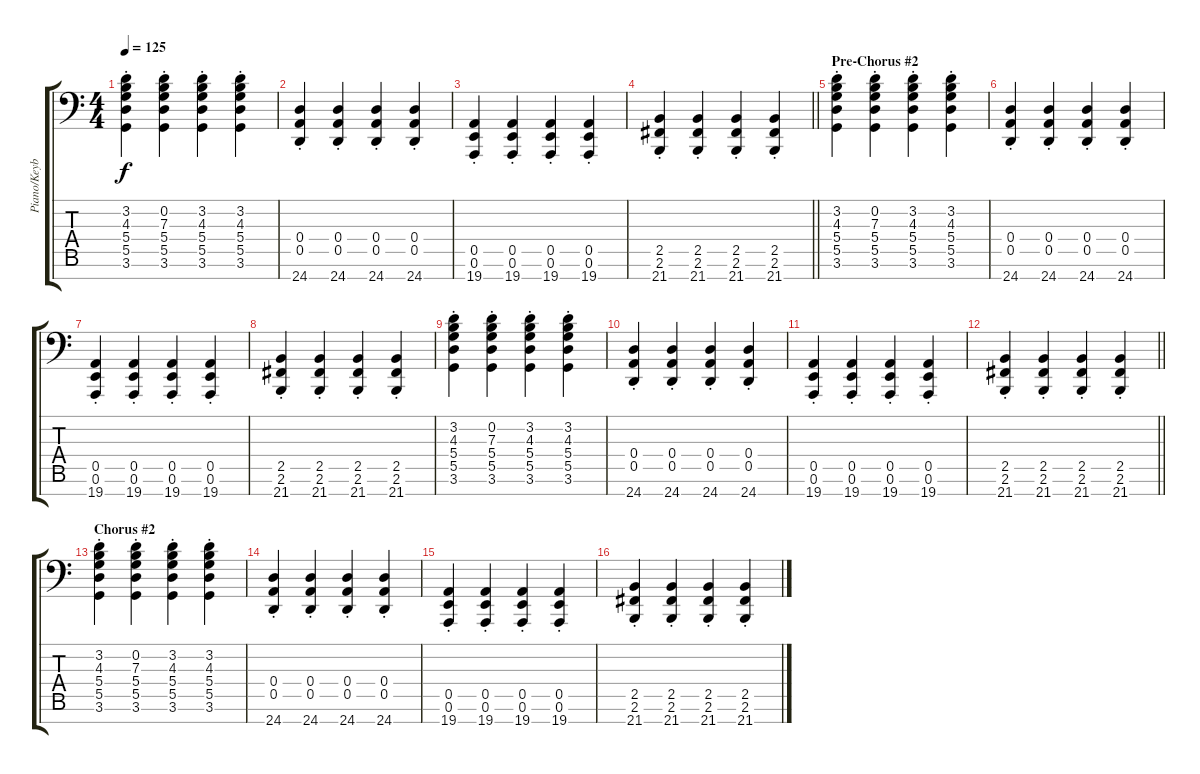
\track ("Piano/Keyboard" "Piano/Keyb") {instrument trumpet}
\staff {score tabs}
\tuning (E4 B3 G3 D3 A2 E2 D0) {hide}
\ts (4 4)
\tempo 125
\clef f4
\ks c
(3.2{st} 4.3{st} 5.4{st} 5.5{st} 3.6{st}).4{dy f} (0.2{st} 7.3{st} 5.4{st} 5.5{st} 3.6{st}).4 (3.2{st} 4.3{st} 5.4{st} 5.5{st} 3.6{st}).4 (3.2{st} 4.3{st} 5.4{st} 5.5{st} 3.6{st}).4 |
(0.4{st} 0.5{st} 24.7{st}).4 (0.4{st} 0.5{st} 24.7{st}).4 (0.4{st} 0.5{st} 24.7{st}).4 (0.4{st} 0.5{st} 24.7{st}).4 |
(0.5{st} 0.6{st} 19.7{st}).4 (0.5{st} 0.6{st} 19.7{st}).4 (0.5{st} 0.6{st} 19.7{st}).4 (0.5{st} 0.6{st} 19.7{st}).4 |
\barLineRight lightlight
(2.5{st} 2.6{st} 21.7{st}).4 (2.5{st} 2.6{st} 21.7{st}).4 (2.5{st} 2.6{st} 21.7{st}).4 (2.5{st} 2.6{st} 21.7{st}).4 |
\section ("" "Pre-Chorus #2")
(3.2{st} 4.3{st} 5.4{st} 5.5{st} 3.6{st}).4 (0.2{st} 7.3{st} 5.4{st} 5.5{st} 3.6{st}).4 (3.2{st} 4.3{st} 5.4{st} 5.5{st} 3.6{st}).4 (3.2{st} 4.3{st} 5.4{st} 5.5{st} 3.6{st}).4 |
(0.4{st} 0.5{st} 24.7{st}).4 (0.4{st} 0.5{st} 24.7{st}).4 (0.4{st} 0.5{st} 24.7{st}).4 (0.4{st} 0.5{st} 24.7{st}).4 |
(0.5{st} 0.6{st} 19.7{st}).4 (0.5{st} 0.6{st} 19.7{st}).4 (0.5{st} 0.6{st} 19.7{st}).4 (0.5{st} 0.6{st} 19.7{st}).4 |
(2.5{st} 2.6{st} 21.7{st}).4 (2.5{st} 2.6{st} 21.7{st}).4 (2.5{st} 2.6{st} 21.7{st}).4 (2.5{st} 2.6{st} 21.7{st}).4 |
(3.2{st} 4.3{st} 5.4{st} 5.5{st} 3.6{st}).4 (0.2{st} 7.3{st} 5.4{st} 5.5{st} 3.6{st}).4 (3.2{st} 4.3{st} 5.4{st} 5.5{st} 3.6{st}).4 (3.2{st} 4.3{st} 5.4{st} 5.5{st} 3.6{st}).4 |
(0.4{st} 0.5{st} 24.7{st}).4 (0.4{st} 0.5{st} 24.7{st}).4 (0.4{st} 0.5{st} 24.7{st}).4 (0.4{st} 0.5{st} 24.7{st}).4 |
(0.5{st} 0.6{st} 19.7{st}).4 (0.5{st} 0.6{st} 19.7{st}).4 (0.5{st} 0.6{st} 19.7{st}).4 (0.5{st} 0.6{st} 19.7{st}).4 |
\barLineRight lightlight
(2.5{st} 2.6{st} 21.7{st}).4 (2.5{st} 2.6{st} 21.7{st}).4 (2.5{st} 2.6{st} 21.7{st}).4 (2.5{st} 2.6{st} 21.7{st}).4 |
\section ("" "Chorus #2")
(3.2{st} 4.3{st} 5.4{st} 5.5{st} 3.6{st}).4 (0.2{st} 7.3{st} 5.4{st} 5.5{st} 3.6{st}).4 (3.2{st} 4.3{st} 5.4{st} 5.5{st} 3.6{st}).4 (3.2{st} 4.3{st} 5.4{st} 5.5{st} 3.6{st}).4 |
(0.4{st} 0.5{st} 24.7{st}).4 (0.4{st} 0.5{st} 24.7{st}).4 (0.4{st} 0.5{st} 24.7{st}).4 (0.4{st} 0.5{st} 24.7{st}).4 |
(0.5{st} 0.6{st} 19.7{st}).4 (0.5{st} 0.6{st} 19.7{st}).4 (0.5{st} 0.6{st} 19.7{st}).4 (0.5{st} 0.6{st} 19.7{st}).4 |
(2.5{st} 2.6{st} 21.7{st}).4 (2.5{st} 2.6{st} 21.7{st}).4 (2.5{st} 2.6{st} 21.7{st}).4 (2.5{st} 2.6{st} 21.7{st}).4
